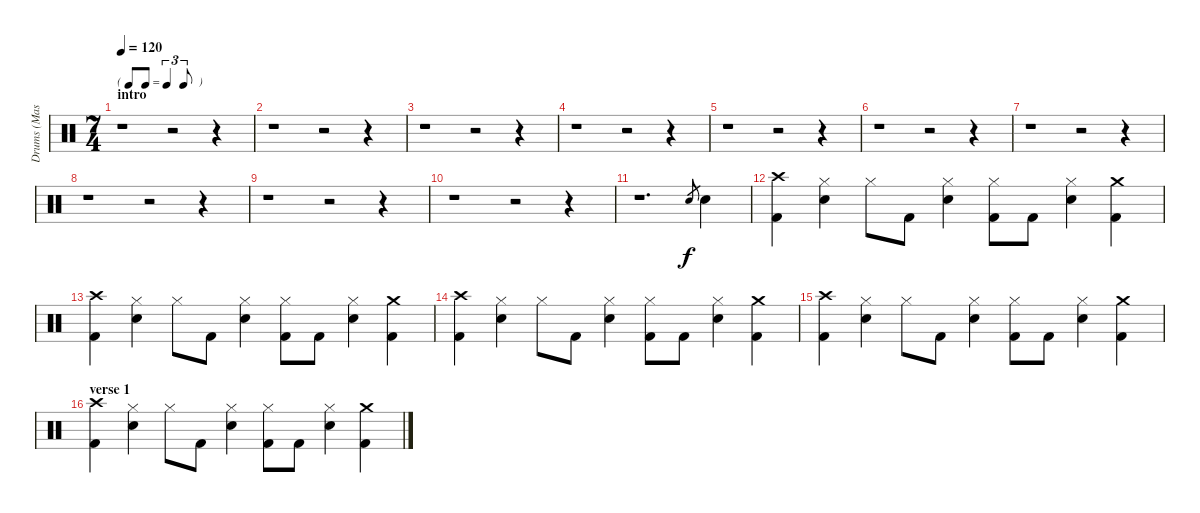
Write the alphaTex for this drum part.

\track ("Drums (Mason)" "Drums (Mas") {instrument percussion}
\staff {score}
\articulation defaults
\ts (7 4)
\tf triplet8th
\section ("" "intro")
\tempo 120
\clef neutral
\ks c
r.1{dy f} r.2 r.4 |
r.1 r.2 r.4 |
r.1 r.2 r.4 |
r.1 r.2 r.4 |
r.1 r.2 r.4 |
r.1 r.2 r.4 |
r.1 r.2 r.4 |
r.1 r.2 r.4 |
r.1 r.2 r.4 |
r.1 r.2 r.4 |
r.1{d} "Electric Snare (hit)".8{gr} "Electric Snare (hit)".4 |
("Crash high (hit)" "Kick (hit) 2").4 ("Hi-Hat (closed)" "Electric Snare (hit)").4 "Hi-Hat (closed)".8 "Kick (hit) 2".8 ("Hi-Hat (closed)" "Electric Snare (hit)").4 ("Hi-Hat (closed)" "Kick (hit) 2").8 "Kick (hit) 2".8 ("Hi-Hat (closed)" "Electric Snare (hit)").4 ("Crash medium (hit)" "Kick (hit) 2").4 |
("Crash high (hit)" "Kick (hit) 2").4 ("Hi-Hat (closed)" "Electric Snare (hit)").4 "Hi-Hat (closed)".8 "Kick (hit) 2".8 ("Hi-Hat (closed)" "Electric Snare (hit)").4 ("Hi-Hat (closed)" "Kick (hit) 2").8 "Kick (hit) 2".8 ("Hi-Hat (closed)" "Electric Snare (hit)").4 ("Crash medium (hit)" "Kick (hit) 2").4 |
("Crash high (hit)" "Kick (hit) 2").4 ("Hi-Hat (closed)" "Electric Snare (hit)").4 "Hi-Hat (closed)".8 "Kick (hit) 2".8 ("Hi-Hat (closed)" "Electric Snare (hit)").4 ("Hi-Hat (closed)" "Kick (hit) 2").8 "Kick (hit) 2".8 ("Hi-Hat (closed)" "Electric Snare (hit)").4 ("Crash medium (hit)" "Kick (hit) 2").4 |
("Crash high (hit)" "Kick (hit) 2").4 ("Hi-Hat (closed)" "Electric Snare (hit)").4 "Hi-Hat (closed)".8 "Kick (hit) 2".8 ("Hi-Hat (closed)" "Electric Snare (hit)").4 ("Hi-Hat (closed)" "Kick (hit) 2").8 "Kick (hit) 2".8 ("Hi-Hat (closed)" "Electric Snare (hit)").4 ("Crash medium (hit)" "Kick (hit) 2").4 |
\section ("" "verse 1")
("Crash high (hit)" "Kick (hit) 2").4 ("Hi-Hat (closed)" "Electric Snare (hit)").4 "Hi-Hat (closed)".8 "Kick (hit) 2".8 ("Hi-Hat (closed)" "Electric Snare (hit)").4 ("Hi-Hat (closed)" "Kick (hit) 2").8 "Kick (hit) 2".8 ("Hi-Hat (closed)" "Electric Snare (hit)").4 ("Crash medium (hit)" "Kick (hit) 2").4
